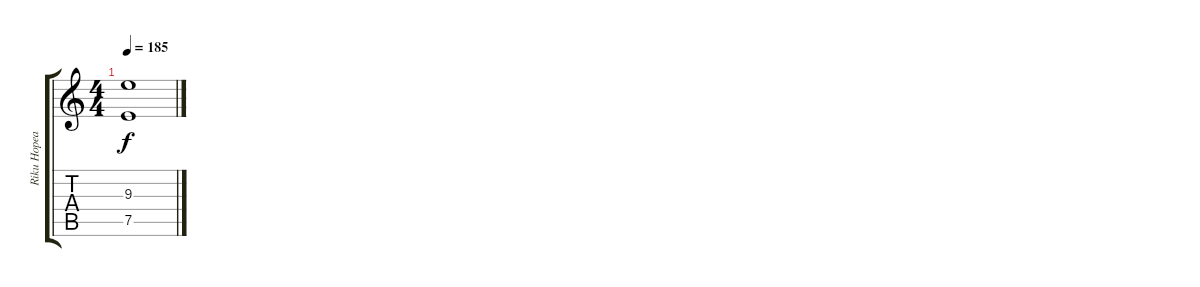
\track ("Riku Hopeakoski '' K-oz ''" "Riku Hopea") {instrument overdrivenguitar}
\staff {score tabs}
\tuning (E4 B3 G3 D3 A2 E2) {hide}
\ts (4 4)
\tempo 185
\clef g2
\ks c
(9.3 7.5).1{dy f}
